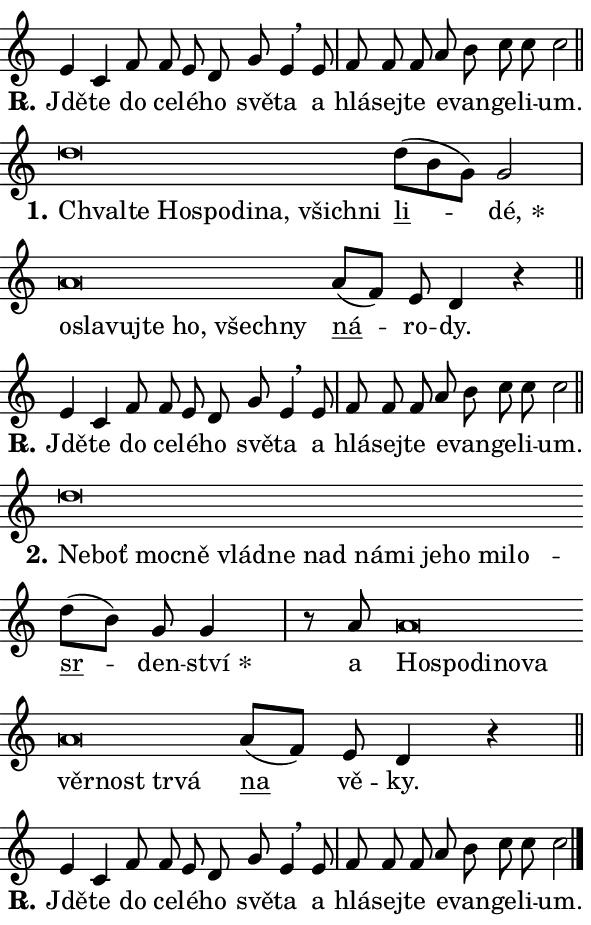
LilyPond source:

\version "2.24.0"
\header { tagline = "" }
\paper {
  indent = 0\cm
  top-margin = 0\cm
  right-margin = 0.13\cm % to fit lyric hyphens
  bottom-margin = 0\cm
  left-margin = 0\cm
  paper-width = 10\cm
  page-breaking = #ly:one-page-breaking
  system-system-spacing.basic-distance = #11
  score-system-spacing.basic-distance = #11
  ragged-last = ##f
}


%% Author: Thomas Morley
%% https://lists.gnu.org/archive/html/lilypond-user/2020-05/msg00002.html
#(define (line-position grob)
"Returns position of @var[grob} in current system:
   @code{'start}, if at first time-step
   @code{'end}, if at last time-step
   @code{'middle} otherwise
"
  (let* ((col (ly:item-get-column grob))
         (ln (ly:grob-object col 'left-neighbor))
         (rn (ly:grob-object col 'right-neighbor))
         (col-to-check-left (if (ly:grob? ln) ln col))
         (col-to-check-right (if (ly:grob? rn) rn col))
         (break-dir-left
           (and
             (ly:grob-property col-to-check-left 'non-musical #f)
             (ly:item-break-dir col-to-check-left)))
         (break-dir-right
           (and
             (ly:grob-property col-to-check-right 'non-musical #f)
             (ly:item-break-dir col-to-check-right))))
        (cond ((eqv? 1 break-dir-left) 'start)
              ((eqv? -1 break-dir-right) 'end)
              (else 'middle))))

#(define (tranparent-at-line-position vctor)
  (lambda (grob)
  "Relying on @code{line-position} select the relevant enry from @var{vctor}.
Used to determine transparency,"
    (case (line-position grob)
      ((end) (not (vector-ref vctor 0)))
      ((middle) (not (vector-ref vctor 1)))
      ((start) (not (vector-ref vctor 2))))))

noteHeadBreakVisibility =
#(define-music-function (break-visibility)(vector?)
"Makes @code{NoteHead}s transparent relying on @var{break-visibility}"
#{
  \override NoteHead.transparent =
    #(tranparent-at-line-position break-visibility)
#})

#(define delete-ledgers-for-transparent-note-heads
  (lambda (grob)
    "Reads whether a @code{NoteHead} is transparent.
If so this @code{NoteHead} is removed from @code{'note-heads} from
@var{grob}, which is supposed to be @code{LedgerLineSpanner}.
As a result ledgers are not printed for this @code{NoteHead}"
    (let* ((nhds-array (ly:grob-object grob 'note-heads))
           (nhds-list
             (if (ly:grob-array? nhds-array)
                 (ly:grob-array->list nhds-array)
                 '()))
           ;; Relies on the transparent-property being done before
           ;; Staff.LedgerLineSpanner.after-line-breaking is executed.
           ;; This is fragile ...
           (to-keep
             (remove
               (lambda (nhd)
                 (ly:grob-property nhd 'transparent #f))
               nhds-list)))
      ;; TODO find a better method to iterate over grob-arrays, similiar
      ;; to filter/remove etc for lists
      ;; For now rebuilt from scratch
      (set! (ly:grob-object grob 'note-heads)  '())
      (for-each
        (lambda (nhd)
          (ly:pointer-group-interface::add-grob grob 'note-heads nhd))
        to-keep))))

squashNotes = {
  \override NoteHead.X-extent = #'(-0.2 . 0.2)
  \override NoteHead.Y-extent = #'(-0.75 . 0)
  \override NoteHead.stencil =
    #(lambda (grob)
       (let ((pos (ly:grob-property grob 'staff-position)))
         (begin
           (if (< pos -7) (display "ERROR: Lower brevis then expected\n") (display ""))
           (if (<= pos -6) ly:text-interface::print ly:note-head::print))))
}
unSquashNotes = {
  \revert NoteHead.X-extent
  \revert NoteHead.Y-extent
  \revert NoteHead.stencil
}

hideNotes = \noteHeadBreakVisibility #begin-of-line-visible
unHideNotes = \noteHeadBreakVisibility #all-visible

% work-around for resetting accidentals
% https://lilypond.org/doc/v2.23/Documentation/notation/displaying-rhythms#unmetered-music
cadenzaMeasure = {
  \cadenzaOff
  \partial 1024 s1024
  \cadenzaOn
}

#(define-markup-command (accent layout props text) (markup?)
  "Underline accented syllable"
  (interpret-markup layout props
    #{\markup \override #'(offset . 4.3) \underline { #text }#}))

responsum = \markup \concat {
  "R" \hspace #-1.05 \path #0.1 #'((moveto 0 0.07) (lineto 0.9 0.8)) \hspace #0.05 "."
}

spaceSize = #0.6828661417322834 % exact space size for TeX Gyre Schola

\layout {
  \context {
    \Staff
    \remove "Time_signature_engraver"
    \override LedgerLineSpanner.after-line-breaking = #delete-ledgers-for-transparent-note-heads
  }
  \context {
    \Lyrics {
      \override LyricSpace.minimum-distance = \spaceSize
      \override LyricText.font-name = #"TeX Gyre Schola"
      \override LyricText.font-size = 1
      \override StanzaNumber.font-name = #"TeX Gyre Schola Bold"
      \override StanzaNumber.font-size = 1
    }
  }
  \context {
    \Score 
    \override NoteHead.text =
      #(lambda (grob) 
        (let ((pos (ly:grob-property grob 'staff-position)))
          #{\markup {
            \combine
              \halign #-0.55 \raise #(if (= pos -6) 0 0.5) \override #'(thickness . 2) \draw-line #'(3.2 . 0)
              \musicglyph "noteheads.sM1"
          }#}))
  }
}

% magnetic-lyrics.ily
%
%   written by
%     Jean Abou Samra <jean@abou-samra.fr>
%     Werner Lemberg <wl@gnu.org>
%
%   adapted by
%     Jiri Hon <jiri.hon@gmail.com>
%
% Version 2022-Apr-15

% https://www.mail-archive.com/lilypond-user@gnu.org/msg149350.html

#(define (Left_hyphen_pointer_engraver context)
   "Collect syllable-hyphen-syllable occurrences in lyrics and store
them in properties.  This engraver only looks to the left.  For
example, if the lyrics input is @code{foo -- bar}, it does the
following.

@itemize @bullet
@item
Set the @code{text} property of the @code{LyricHyphen} grob between
@q{foo} and @q{bar} to @code{foo}.

@item
Set the @code{left-hyphen} property of the @code{LyricText} grob with
text @q{foo} to the @code{LyricHyphen} grob between @q{foo} and
@q{bar}.
@end itemize

Use this auxiliary engraver in combination with the
@code{lyric-@/text::@/apply-@/magnetic-@/offset!} hook."
   (let ((hyphen #f)
         (text #f))
     (make-engraver
      (acknowledgers
       ((lyric-syllable-interface engraver grob source-engraver)
        (set! text grob)))
      (end-acknowledgers
       ((lyric-hyphen-interface engraver grob source-engraver)
        ;(when (not (grob::has-interface grob 'lyric-space-interface))
          (set! hyphen grob)));)
      ((stop-translation-timestep engraver)
       (when (and text hyphen)
         (ly:grob-set-object! text 'left-hyphen hyphen))
       (set! text #f)
       (set! hyphen #f)))))

#(define (lyric-text::apply-magnetic-offset! grob)
   "If the space between two syllables is less than the value in
property @code{LyricText@/.details@/.squash-threshold}, move the right
syllable to the left so that it gets concatenated with the left
syllable.

Use this function as a hook for
@code{LyricText@/.after-@/line-@/breaking} if the
@code{Left_@/hyphen_@/pointer_@/engraver} is active."
   (let ((hyphen (ly:grob-object grob 'left-hyphen #f)))
     (when hyphen
       (let ((left-text (ly:spanner-bound hyphen LEFT)))
         (when (grob::has-interface left-text 'lyric-syllable-interface)
           (let* ((common (ly:grob-common-refpoint grob left-text X))
                  (this-x-ext (ly:grob-extent grob common X))
                  (left-x-ext
                   (begin
                     ;; Trigger magnetism for left-text.
                     (ly:grob-property left-text 'after-line-breaking)
                     (ly:grob-extent left-text common X)))
                  ;; `delta` is the gap width between two syllables.
                  (delta (- (interval-start this-x-ext)
                            (interval-end left-x-ext)))
                  (details (ly:grob-property grob 'details))
                  (threshold (assoc-get 'squash-threshold details 0.2)))
             (when (< delta threshold)
               (let* (;; We have to manipulate the input text so that
                      ;; ligatures crossing syllable boundaries are not
                      ;; disabled.  For languages based on the Latin
                      ;; script this is essentially a beautification.
                      ;; However, for non-Western scripts it can be a
                      ;; necessity.
                      (lt (ly:grob-property left-text 'text))
                      (rt (ly:grob-property grob 'text))
                      (is-space (grob::has-interface hyphen 'lyric-space-interface))
                      (space (if is-space " " ""))
                      (extra-delta (if is-space spaceSize 0))
                      ;; Append new syllable.
                      (ltrt-space (if (and (string? lt) (string? rt))
                                (string-append lt space rt)
                                (make-concat-markup (list lt space rt))))
                      ;; Right-align `ltrt` to the right side.
                      (ltrt-space-markup (grob-interpret-markup
                               grob
                               (make-translate-markup
                                (cons (interval-length this-x-ext) 0)
                                (make-right-align-markup ltrt-space)))))
                 (begin
                   ;; Don't print `left-text`.
                   (ly:grob-set-property! left-text 'stencil #f)
                   ;; Set text and stencil (which holds all collected
                   ;; syllables so far) and shift it to the left.
                   (ly:grob-set-property! grob 'text ltrt-space)
                   (ly:grob-set-property! grob 'stencil ltrt-space-markup)
                   (ly:grob-translate-axis! grob (- (- delta extra-delta)) X))))))))))


#(define (lyric-hyphen::displace-bounds-first grob)
   ;; Make very sure this callback isn't triggered too early.
   (let ((left (ly:spanner-bound grob LEFT))
         (right (ly:spanner-bound grob RIGHT)))
     (ly:grob-property left 'after-line-breaking)
     (ly:grob-property right 'after-line-breaking)
     (ly:lyric-hyphen::print grob)))

squashThreshold = #0.4

\layout {
  \context {
    \Lyrics
    \consists #Left_hyphen_pointer_engraver
    \override LyricText.after-line-breaking =
      #lyric-text::apply-magnetic-offset!
    \override LyricHyphen.stencil = #lyric-hyphen::displace-bounds-first
    \override LyricText.details.squash-threshold = \squashThreshold
    \override LyricHyphen.minimum-distance = 0
    \override LyricHyphen.minimum-length = \squashThreshold
  }
}

squashText = \override LyricText.details.squash-threshold = 9999
unSquashText = \override LyricText.details.squash-threshold = \squashThreshold

leftText = \override LyricText.self-alignment-X = #LEFT
unLeftText = \revert LyricText.self-alignment-X

starOffset = #(lambda (grob) 
                (let ((x_offset (ly:self-alignment-interface::aligned-on-x-parent grob)))
                  (if (= x_offset 0) 0 (+ x_offset 1.2))))

star = #(define-music-function (syllable)(string?)
"Append star separator at the end of a syllable"
#{
  \once \override LyricText.X-offset = #starOffset
  \lyricmode { \markup {
    #syllable
    \override #'((font-name . "TeX Gyre Schola Bold")) \hspace #0.2 \lower #0.65 \larger "*"
  } }
#})

starAccent = #(define-music-function (syllable)(string?)
"Append star separator at the end of a syllable and make accent"
#{
  \once \override LyricText.X-offset = #starOffset
  \lyricmode { \markup {
    \accent #syllable
    \override #'((font-name . "TeX Gyre Schola Bold")) \hspace #0.2 \lower #0.65 \larger "*"
  } }
#})

breath = #(define-music-function (syllable)(string?)
"Append breathing indicator at the end of a syllable"
#{
  \lyricmode { \markup { #syllable "+" } }
#})

optionalBreath = #(define-music-function (syllable)(string?)
"Append optional breathing indicator at the end of a syllable"
#{
  \lyricmode { \markup { #syllable "(+)" } }
#})


\score {
    <<
        \new Voice = "melody" { \cadenzaOn \key c \major \relative { e'4 c f8 f e d \bar "" g e4 \breathe e8 \cadenzaMeasure \bar "|" f f f a b c c c2 \cadenzaMeasure \bar "||" \break } }
        \new Lyrics \lyricsto "melody" { \lyricmode { \set stanza = \responsum
Jdě -- te do ce -- lé -- ho svě -- ta a hlá -- sej -- te e -- van -- ge -- li -- um. } }
    >>
    \layout {}
}

\score {
    <<
        \new Voice = "melody" { \cadenzaOn \key c \major \relative { \squashNotes d''\breve*1/16 \hideNotes \breve*1/16 \bar "" \breve*1/16 \bar "" \breve*1/16 \bar "" \breve*1/16 \bar "" \breve*1/16 \bar "" \breve*1/16 \breve*1/16 \bar "" \unHideNotes \unSquashNotes \bar "" d8[( b g)] g2 \cadenzaMeasure \bar "|" \squashNotes a\breve*1/16 \hideNotes \breve*1/16 \bar "" \breve*1/16 \bar "" \breve*1/16 \bar "" \breve*1/16 \bar "" \breve*1/16 \breve*1/16 \bar "" \unHideNotes \unSquashNotes \bar "" a8[( f)] e d4 r \cadenzaMeasure \bar "||" \break } }
        \new Lyrics \lyricsto "melody" { \lyricmode { \set stanza = "1."
\leftText Chval -- \squashText te Ho -- spo -- di -- na, všich -- ni \unLeftText \unSquashText \markup \accent li -- \star dé, \leftText o -- \squashText sla -- vuj -- te ho, všech -- ny \unLeftText \unSquashText \markup \accent ná -- ro -- dy. } }
    >>
    \layout {}
}

\score {
    <<
        \new Voice = "melody" { \cadenzaOn \key c \major \relative { e'4 c f8 f e d \bar "" g e4 \breathe e8 \cadenzaMeasure \bar "|" f f f a b c c c2 \cadenzaMeasure \bar "||" \break } }
        \new Lyrics \lyricsto "melody" { \lyricmode { \set stanza = \responsum
Jdě -- te do ce -- lé -- ho svě -- ta a hlá -- sej -- te e -- van -- ge -- li -- um. } }
    >>
    \layout {}
}

\score {
    <<
        \new Voice = "melody" { \cadenzaOn \key c \major \relative { \squashNotes d''\breve*1/16 \hideNotes \breve*1/16 \bar "" \breve*1/16 \bar "" \breve*1/16 \bar "" \breve*1/16 \bar "" \breve*1/16 \bar "" \breve*1/16 \bar "" \breve*1/16 \bar "" \breve*1/16 \bar "" \breve*1/16 \bar "" \breve*1/16 \bar "" \breve*1/16 \breve*1/16 \bar "" \unHideNotes \unSquashNotes \bar "" d8[( b)] g g4 \cadenzaMeasure \bar "|" r8 a8 \squashNotes a\breve*1/16 \hideNotes \breve*1/16 \bar "" \breve*1/16 \bar "" \breve*1/16 \bar "" \breve*1/16 \bar "" \breve*1/16 \bar "" \breve*1/16 \bar "" \breve*1/16 \breve*1/16 \bar "" \unHideNotes \unSquashNotes \bar "" a8[( f)] e d4 r \cadenzaMeasure \bar "||" \break } }
        \new Lyrics \lyricsto "melody" { \lyricmode { \set stanza = "2."
\leftText Ne -- \squashText boť moc -- ně vlád -- ne nad ná -- mi je -- ho mi -- lo -- \unLeftText \unSquashText \markup \accent sr -- den -- \star ství a \leftText Ho -- \squashText spo -- di -- no -- va věr -- nost tr -- vá \unLeftText \unSquashText \markup \accent na vě -- ky. } }
    >>
    \layout {}
}

\score {
    <<
        \new Voice = "melody" { \cadenzaOn \key c \major \relative { e'4 c f8 f e d \bar "" g e4 \breathe e8 \cadenzaMeasure \bar "|" f f f a b c c c2 \cadenzaMeasure \bar "||" \break } \bar "|." }
        \new Lyrics \lyricsto "melody" { \lyricmode { \set stanza = \responsum
Jdě -- te do ce -- lé -- ho svě -- ta a hlá -- sej -- te e -- van -- ge -- li -- um. } }
    >>
    \layout {}
}
